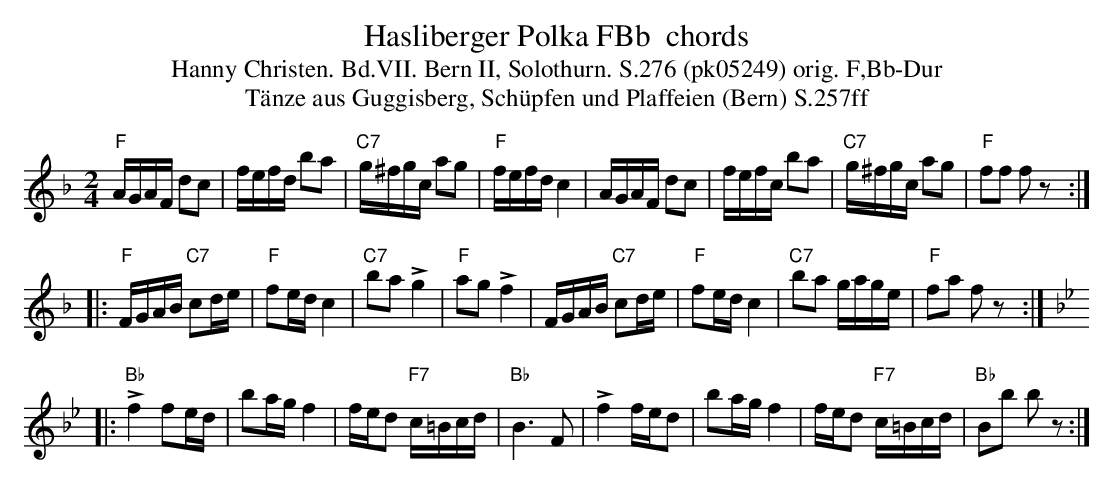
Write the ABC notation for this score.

X:1
T: Hasliberger Polka FBb  chords
T:Hanny Christen. Bd.VII. Bern II, Solothurn. S.276 (pk05249) orig. F,Bb-Dur
T: T\"anze aus Guggisberg, Sch\"upfen und Plaffeien (Bern) S.257ff
M:2/4
L:1/16
K:F %%MIDI gchordon
"F"AGAF d2c2 | fefd b2a2 | "C7"g^fgc a2g2 | "F"fefd c4 | AGAF d2c2 | fefc b2a2 | "C7"g^fgc a2g2 | "F"f2f2 f2z2 ::
"F"FGAB "C7"c2de | "F"f2edc4 | "C7"b2a2 +>+g4 | "F"a2g2 +>+f4 | FGAB "C7"c2de | "F"f2ed c4 | "C7"b2a2 gage | "F"f2a2 f2z2 :: [K:Bb]
"Bb"+>+f4 f2ed | b2ag f4 | fed2 "F7"c=Bcd | "Bb"B6F2 | +>+f4 fed2 | b2ag f4 | fed2 "F7"c=Bcd | "Bb"B2b2 b2z2 :|
